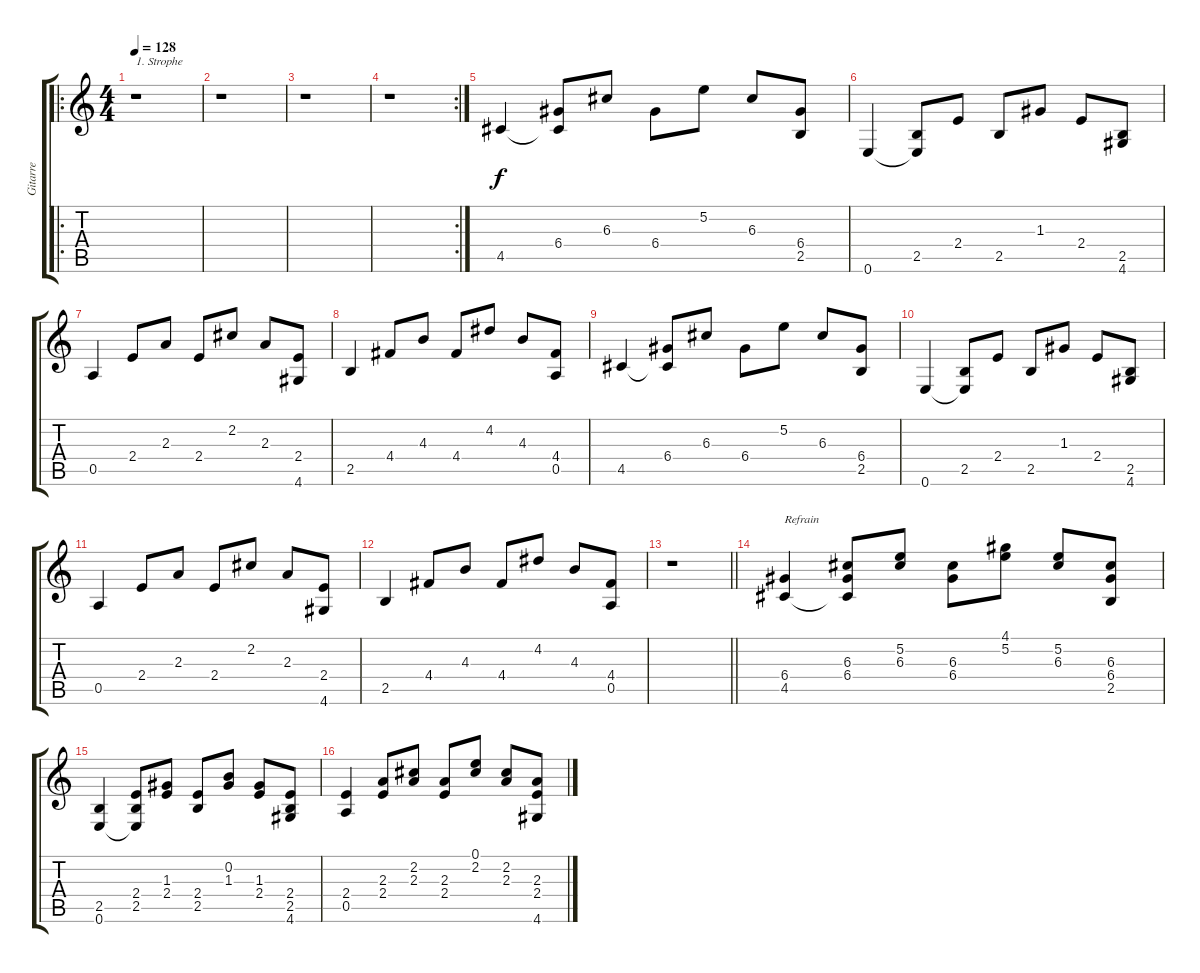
\track ("Gitarre" "Gitarre") {instrument acousticguitarnylon}
\staff {score tabs}
\tuning (E4 B3 G3 D3 A2 E2) {hide}
\ro
\ts (4 4)
\tempo 128
\clef g2
\ks c
r.1{txt "1. Strophe" dy f instrument acousticguitarnylon} |
r.1 |
r.1 |
\rc 2
r.1 |
4.5.4 (6.4 4.5{t}).8 6.3.8 6.4.8 5.2.8 6.3.8 (6.4 2.5).8 |
0.6.4 (2.5 0.6{t}).8 2.4.8 2.5.8 1.3.8 2.4.8 (2.5 4.6).8 |
0.5.4 2.4.8 2.3.8 2.4.8 2.2.8 2.3.8 (2.4 4.6).8 |
2.5.4 4.4.8 4.3.8 4.4.8 4.2.8 4.3.8 (4.4 0.5).8 |
4.5.4 (6.4 4.5{t}).8 6.3.8 6.4.8 5.2.8 6.3.8 (6.4 2.5).8 |
0.6.4 (2.5 0.6{t}).8 2.4.8 2.5.8 1.3.8 2.4.8 (2.5 4.6).8 |
0.5.4 2.4.8 2.3.8 2.4.8 2.2.8 2.3.8 (2.4 4.6).8 |
2.5.4 4.4.8 4.3.8 4.4.8 4.2.8 4.3.8 (4.4 0.5).8 |
\barLineRight lightlight
r.1 |
(6.4 4.5).4{txt "Refrain"} (6.3 6.4 4.5{t}).8 (5.2 6.3).8 (6.3 6.4).8 (4.1 5.2).8 (5.2 6.3).8 (6.3 6.4 2.5).8 |
(2.5 0.6).4 (2.4 2.5 0.6{t}).8 (1.3 2.4).8 (2.4 2.5).8 (0.2 1.3).8 (1.3 2.4).8 (2.4 2.5 4.6).8 |
(2.4 0.5).4 (2.3 2.4).8 (2.2 2.3).8 (2.3 2.4).8 (0.1 2.2).8 (2.2 2.3).8 (2.3 2.4 4.6).8
